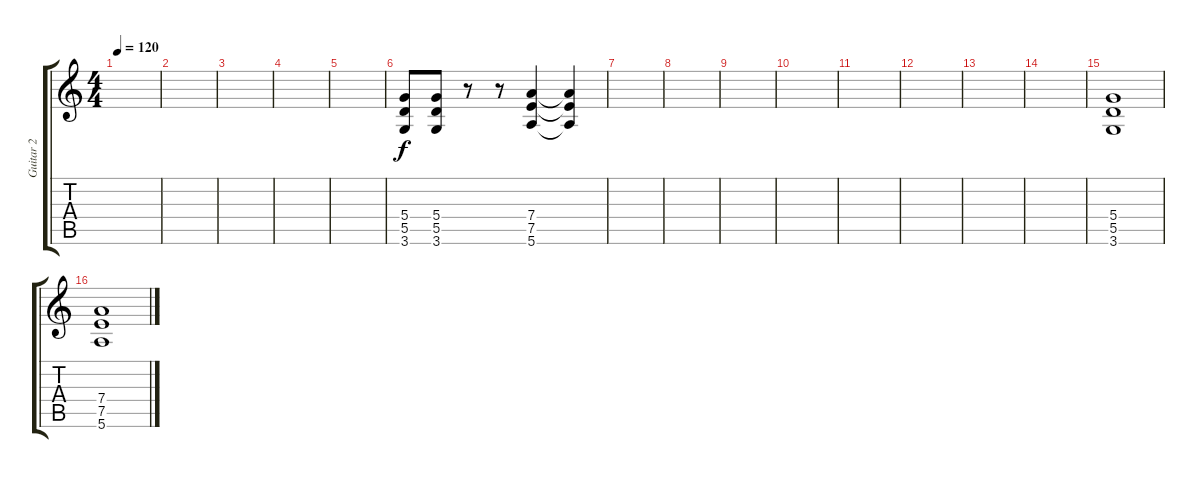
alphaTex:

\track ("Guitar 2" "Guitar 2") {instrument distortionguitar}
\staff {score tabs}
\tuning (E4 B3 G3 D3 A2 E2) {hide}
\ts (4 4)
\tempo 120
\clef g2
\ks c
|
|
|
|
|
(5.4 5.5 3.6).8 (5.4 5.5 3.6).8 r.8 r.8 (7.4 7.5 5.6).4 (7.4{t} 7.5{t} 5.6{t}).4 |
|
|
|
|
|
|
|
|
(5.4 5.5 3.6).1 |
(7.4 7.5 5.6).1
